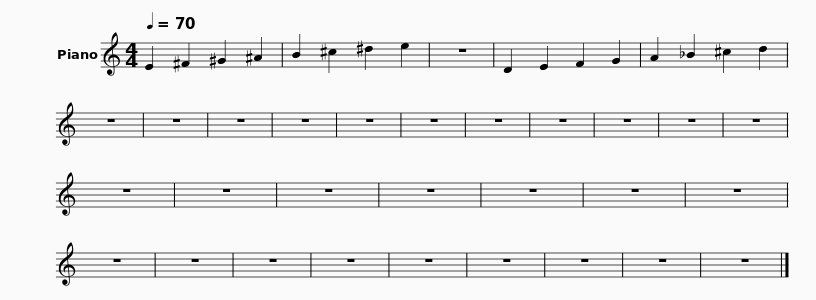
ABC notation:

X:1
L:1/8
Q:1/4=70
M:4/4
I:linebreak $
K:C
V:1 treble
V:1
 E2 ^F2 ^G2 ^A2 | B2 ^c2 ^d2 e2 | z8 | D2 E2 F2 G2 | A2 _B2 ^c2 d2 | %5
 z8 | z8 | z8 | z8 | z8 | %10
 z8 | z8 | z8 |$ z8 | z8 | %15
 z8 | z8 | z8 | z8 | z8 | %20
 z8 | z8 | z8 | z8 | z8 | %25
 z8 | z8 | z8 | z8 | z8 | %30
 z8 | z8 |] %32
